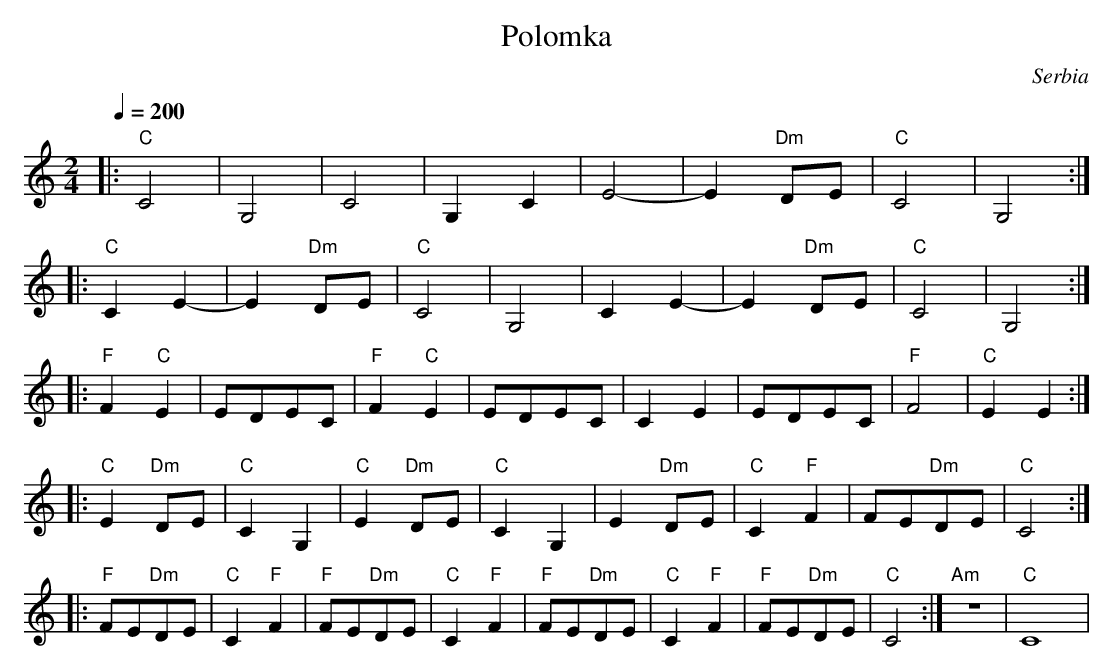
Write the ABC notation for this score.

X:1
T:Polomka
O:Serbia
M:2/4
L:1/8
Q:1/4=200
K:C
|:"C" !drum! C4|G,4       |C4         |G,2C2      |\
  E4-          |E2 "Dm"DE |"C"C4      |G,4        :|
|:"C"C2E2-     |E2"Dm"DE  |"C"C4      |G,4        |\
  C2E2-        |E2"Dm"DE  |"C"C4      |G,4        :|
|:"F"F2"C"E2   |EDEC      |"F"F2"C"E2 |EDEC       |\
  C2E2         |EDEC      |"F"F4      |"C"E2E2    :|
|:"C"E2"Dm"DE  |"C"C2G,2  |"C"E2"Dm"DE|"C"C2G,2   |\
  E2"Dm"DE     |"C"C2"F"F2|FE"Dm"DE   |"C"C4      :|
|:"F"FE"Dm"DE  |"C"C2"F"F2|"F"FE"Dm"DE|"C"C2"F"F2 |\
  "F"FE"Dm"DE  |"C"C2"F"F2|"F"FE"Dm"DE|"C"C4      :|"Am"z4|"C"C8|
